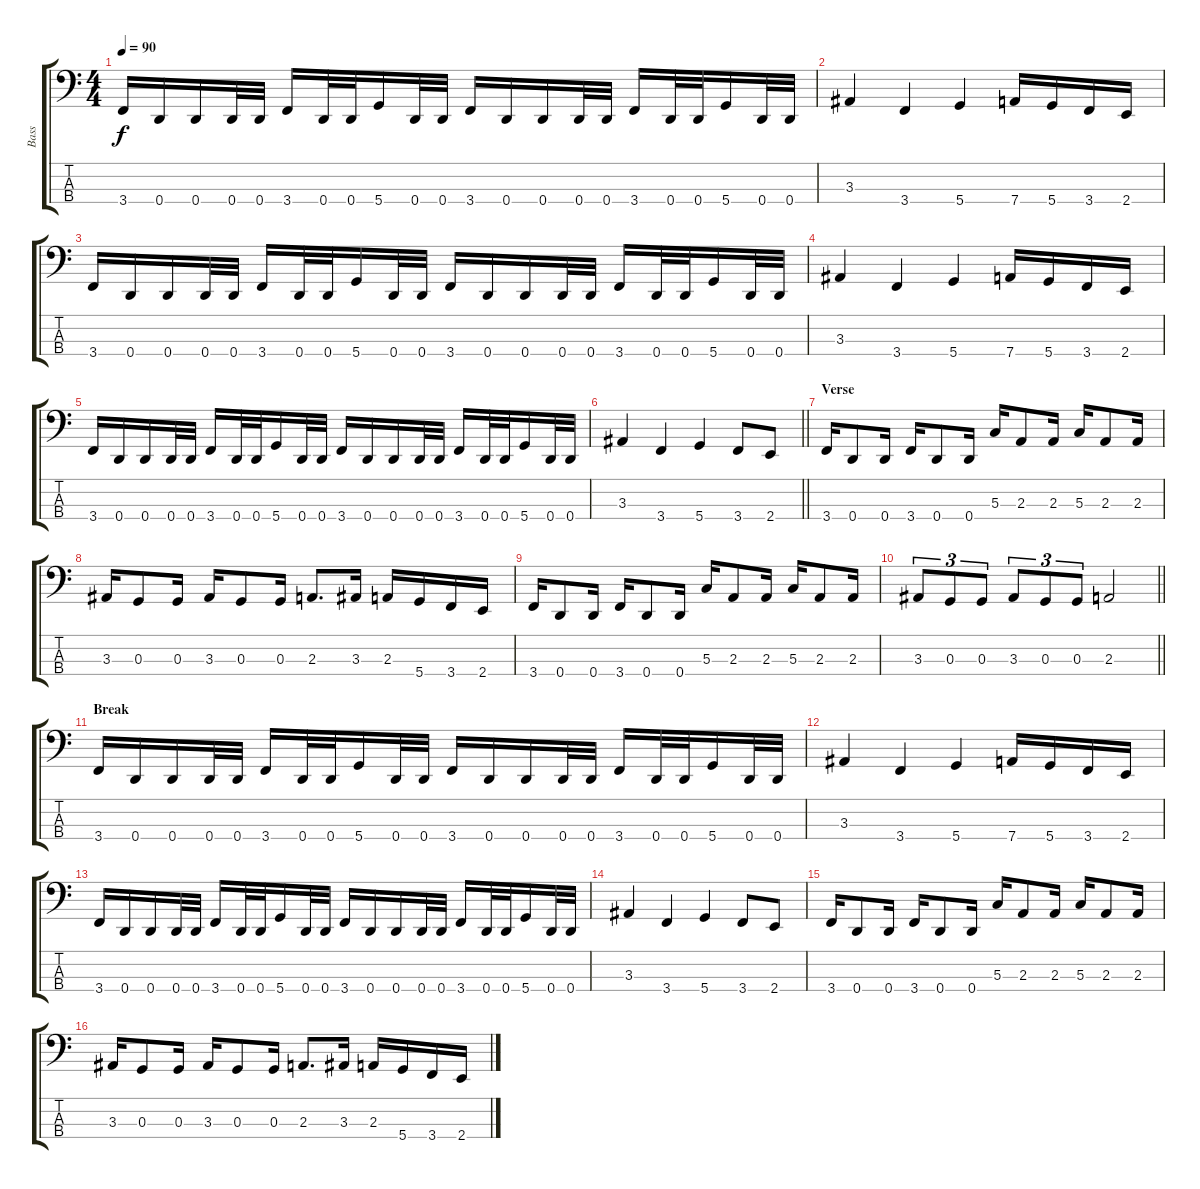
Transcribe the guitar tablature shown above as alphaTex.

\track ("Bass" "Bass") {instrument synthbass2}
\staff {score tabs}
\tuning (F2 C2 G1 D1) {hide}
\ts (4 4)
\tempo 90
\clef f4
\ks c
3.4.16{dy f} 0.4.16 0.4.16 0.4.32 0.4.32 3.4.16 0.4.32 0.4.32 5.4.16 0.4.32 0.4.32 3.4.16 0.4.16 0.4.16 0.4.32 0.4.32 3.4.16 0.4.32 0.4.32 5.4.16 0.4.32 0.4.32 |
3.3.4 3.4.4 5.4.4 7.4.16 5.4.16 3.4.16 2.4.16 |
3.4.16 0.4.16 0.4.16 0.4.32 0.4.32 3.4.16 0.4.32 0.4.32 5.4.16 0.4.32 0.4.32 3.4.16 0.4.16 0.4.16 0.4.32 0.4.32 3.4.16 0.4.32 0.4.32 5.4.16 0.4.32 0.4.32 |
3.3.4 3.4.4 5.4.4 7.4.16 5.4.16 3.4.16 2.4.16 |
3.4.16 0.4.16 0.4.16 0.4.32 0.4.32 3.4.16 0.4.32 0.4.32 5.4.16 0.4.32 0.4.32 3.4.16 0.4.16 0.4.16 0.4.32 0.4.32 3.4.16 0.4.32 0.4.32 5.4.16 0.4.32 0.4.32 |
\barLineRight lightlight
3.3.4 3.4.4 5.4.4 3.4.8 2.4.8 |
\section ("" "Verse")
3.4.16 0.4.8 0.4.16 3.4.16 0.4.8 0.4.16 5.3.16 2.3.8 2.3.16 5.3.16 2.3.8 2.3.16 |
3.3.16 0.3.8 0.3.16 3.3.16 0.3.8 0.3.16 2.3.8{d} 3.3.16 2.3.16 5.4.16 3.4.16 2.4.16 |
3.4.16 0.4.8 0.4.16 3.4.16 0.4.8 0.4.16 5.3.16 2.3.8 2.3.16 5.3.16 2.3.8 2.3.16 |
\barLineRight lightlight
3.3.8{tu (3 2)} 0.3.8{tu (3 2)} 0.3.8{tu (3 2)} 3.3.8{tu (3 2)} 0.3.8{tu (3 2)} 0.3.8{tu (3 2)} 2.3.2 |
\section ("" "Break")
3.4.16 0.4.16 0.4.16 0.4.32 0.4.32 3.4.16 0.4.32 0.4.32 5.4.16 0.4.32 0.4.32 3.4.16 0.4.16 0.4.16 0.4.32 0.4.32 3.4.16 0.4.32 0.4.32 5.4.16 0.4.32 0.4.32 |
3.3.4 3.4.4 5.4.4 7.4.16 5.4.16 3.4.16 2.4.16 |
3.4.16 0.4.16 0.4.16 0.4.32 0.4.32 3.4.16 0.4.32 0.4.32 5.4.16 0.4.32 0.4.32 3.4.16 0.4.16 0.4.16 0.4.32 0.4.32 3.4.16 0.4.32 0.4.32 5.4.16 0.4.32 0.4.32 |
3.3.4 3.4.4 5.4.4 3.4.8 2.4.8 |
3.4.16 0.4.8 0.4.16 3.4.16 0.4.8 0.4.16 5.3.16 2.3.8 2.3.16 5.3.16 2.3.8 2.3.16 |
3.3.16 0.3.8 0.3.16 3.3.16 0.3.8 0.3.16 2.3.8{d} 3.3.16 2.3.16 5.4.16 3.4.16 2.4.16
